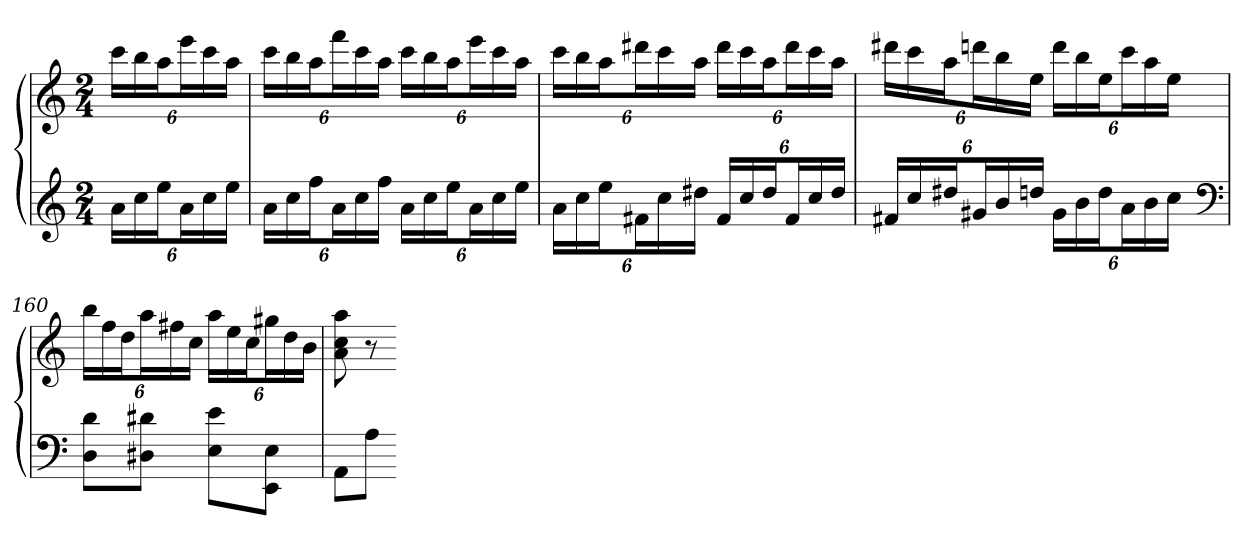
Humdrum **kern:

**kern	**kern
*part1	*part1
*staff2	*staff1
*clefG2	*clefG2
*k[]	*k[]
*a:	*a:
*M2/4	*M2/4
=	=
24aLL	24cccLL
24cc	24bb
24eeJ	24aaJ
24aL	24eeeL
24cc	24ccc
24eeJJ	24aaJJ
=157	=157
24aLL	24cccLL
24cc	24bb
24ffJ	24aaJ
24aL	24fffL
24cc	24ccc
24ffJJ	24aaJJ
24aLL	24cccLL
24cc	24bb
24eeJ	24aaJ
24aL	24eeeL
24cc	24ccc
24eeJJ	24aaJJ
=158	=158
24aLL	24cccLL
24cc	24bb
24eeJ	24aaJ
24f#XL	24ddd#XL
24cc	24ccc
24dd#XJJ	24aaJJ
24f#LL	24ddd#LL
24cc	24ccc
24dd#J	24aaJ
24f#L	24ddd#L
24cc	24ccc
24dd#JJ	24aaJJ
=159	=159
24f#XLL	24ddd#XLL
24cc	24ccc
24dd#XJ	24aaJ
24g#XL	24dddnL
24b	24bb
24ddnJJ	24eeJJ
24g#LL	24dddLL
24b	24bb
24ddJ	24eeJ
24aL	24cccL
24b	24aa
24ccJJ	24eeJJ
*clefF4	*
=160	=160
8D 8dL	24bbLL
.	24ff
.	24ddJ
8D#X 8d#XJ	24aaL
.	24ff#X
.	24ccJJ
8E 8eL	24aaLL
.	24ee
.	24ccJ
8EE 8EJ	24gg#XL
.	24dd
.	24bJJ
=161	=161
8AAL	8a 8cc 8aa
8AJ	8r
=-	=-
*-	*-
